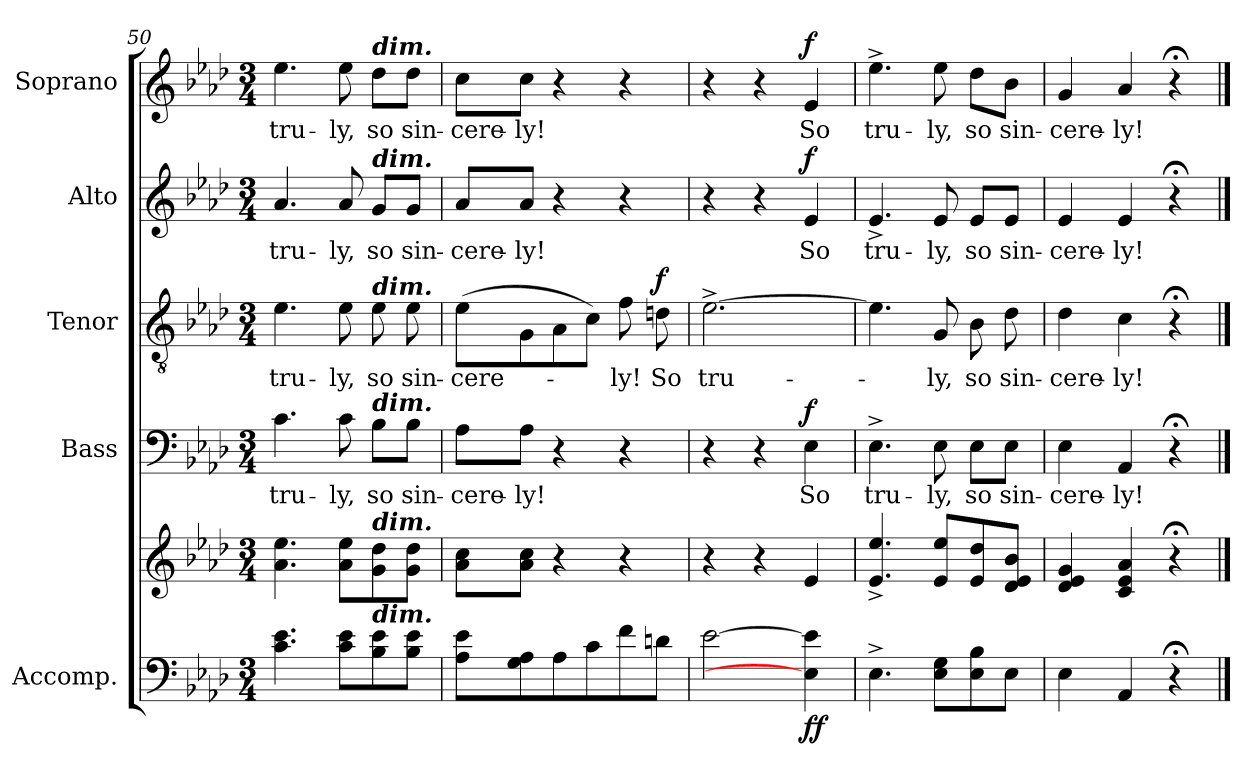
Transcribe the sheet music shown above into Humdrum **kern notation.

**kern	**kern	**dynam	**kern	**text	**dynam	**kern	**text	**dynam	**kern	**text	**dynam	**kern	**text	**dynam
*part5	*part5	*part5	*part4	*part4	*part4	*part3	*part3	*part3	*part2	*part2	*part2	*part1	*part1	*part1
*staff6	*staff5	*staff5/6	*staff4	*staff4	*staff4	*staff3	*staff3	*staff3	*staff2	*staff2	*staff2	*staff1	*staff1	*staff1
*I"Accomp.	*	*	*I"Bass	*	*	*I"Tenor	*	*	*I"Alto	*	*	*I"Soprano	*	*
*	*	*	*I'B	*	*	*I'T	*	*	*I'A	*	*	*I'S	*	*
!!LO:LB:g=z
*clefF4	*clefG2	*	*clefF4	*	*	*clefGv2	*	*	*clefG2	*	*	*clefG2	*	*
*k[b-e-a-d-]	*k[b-e-a-d-]	*	*k[b-e-a-d-]	*	*	*k[b-e-a-d-]	*	*	*k[b-e-a-d-]	*	*	*k[b-e-a-d-]	*	*
*A-:	*A-:	*	*A-:	*	*	*A-:	*	*	*A-:	*	*	*A-:	*	*
*M3/4	*M3/4	*	*M3/4	*	*	*M3/4	*	*	*M3/4	*	*	*M3/4	*	*
=50	=50	=50	=50	=50	=50	=50	=50	=50	=50	=50	=50	=50	=50	=50
!	!	!	!	!LO:LY:b	!	!	!LO:LY:b	!	!	!LO:LY:b	!	!	!LO:LY:b	!
4.c 4.e-	4.a- 4.ee-	.	4.c	tru-	.	4.e-	tru-	.	4.a-	tru-	.	4.ee-	tru-	.
!	!	!	!	!LO:LY:b	!	!	!LO:LY:b	!	!	!LO:LY:b	!	!	!LO:LY:b	!
8c 8e-L	8a- 8ee-L	.	8c	-ly,	.	8e-	-ly,	.	8a-	-ly,	.	8ee-	-ly,	.
!	!	!	!	!	!	!	!	!	!	!	!	!LO:TX:a:Bi:t=dim.	!	!
!	!	!	!	!	!	!	!	!	!LO:TX:a:Bi:t=dim.	!	!	!	!	!
!	!	!	!	!	!	!LO:TX:a:Bi:t=dim.	!	!	!	!	!	!	!	!
!	!	!	!LO:TX:a:Bi:t=dim.	!	!	!	!	!	!	!	!	!	!	!
!	!LO:TX:a:Bi:t=dim.	!	!	!	!	!	!	!	!	!	!	!	!	!
!LO:TX:a:Bi:t=dim.	!	!	!	!	!	!	!	!	!	!	!	!	!	!
!	!	!	!	!LO:LY:b	!	!	!LO:LY:b	!	!	!LO:LY:b	!	!	!LO:LY:b	!
8B- 8e-	8g 8dd-	.	8B-\L	so	.	8e-	so	.	8g/L	so	.	8dd-\L	so	.
!	!	!	!	!LO:LY:b	!	!	!LO:LY:b	!	!	!LO:LY:b	!	!	!LO:LY:b	!
8B- 8e-J	8g 8dd-J	.	8B-\J	sin-	.	8e-	sin-	.	8g/J	sin-	.	8dd-\J	sin-	.
=51	=51	=51	=51	=51	=51	=51	=51	=51	=51	=51	=51	=51	=51	=51
!	!	!	!	!LO:LY:b	!	!	!LO:LY:b	!	!	!LO:LY:b	!	!	!LO:LY:b	!
8A- 8e-L	8a- 8ccL	.	8A-\L	-cere-	.	(>8e-L	-cere-	.	8a-/L	-cere-	.	8cc\L	-cere-	.
!	!	!	!	!LO:LY:b	!	!	!	!	!	!LO:LY:b	!	!	!LO:LY:b	!
8G 8A-	8a- 8ccJ	.	8A-\J	-ly!	.	8G	.	.	8a-/J	-ly!	.	8cc\J	-ly!	.
8A-	4r	.	4r	.	.	8A-	.	.	4r	.	.	4r	.	.
8c	.	.	.	.	.	8cJ)	.	.	.	.	.	.	.	.
!	!	!	!	!	!	!	!LO:LY:b	!	!	!	!	!	!	!
8f	4r	.	4r	.	.	8f	ly!	.	4r	.	.	4r	.	.
!	!	!	!	!	!	!	!LO:LY:b	!LO:DY:b	!	!	!	!	!	!
8dnJ	.	.	.	.	.	8dn	So	f	.	.	.	.	.	.
=52	=52	=52	=52	=52	=52	=52	=52	=52	=52	=52	=52	=52	=52	=52
!	!	!	!	!	!	!	!LO:LY:b	!	!	!	!	!	!	!
[2e-	4r	.	4r	.	.	[2.e-^	tru-	.	4r	.	.	4r	.	.
.	4r	.	4r	.	.	.	.	.	4r	.	.	4r	.	.
!	!	!LO:DY:b=2	!	!LO:LY:b	!	!	!	!	!	!LO:LY:b	!	!	!LO:LY:b	!
!	!	!LO:DY:n=1:b	!	!	!LO:DY:b	!	!	!	!	!	!LO:DY:b	!	!	!LO:DY:b
4E-] 4e-]	4e-	f f	4E-	So	f	.	.	.	4e-	So	f	4e-	So	f
=53	=53	=53	=53	=53	=53	=53	=53	=53	=53	=53	=53	=53	=53	=53
!	!	!	!	!LO:LY:b	!	!	!	!	!	!LO:LY:b	!	!	!LO:LY:b	!
4.E-^	4.e-^ 4.ee-^	.	4.E-^	tru-	.	4.e-]	.	.	4.e-^	tru-	.	4.ee-^	tru-	.
!	!	!	!	!LO:LY:b	!	!	!LO:LY:b	!	!	!LO:LY:b	!	!	!LO:LY:b	!
8E- 8GL	8e- 8ee-L	.	8E-	-ly,	.	8G	ly,	.	8e-	-ly,	.	8ee-	-ly,	.
!	!	!	!	!LO:LY:b	!	!	!LO:LY:b	!	!	!LO:LY:b	!	!	!LO:LY:b	!
8E- 8B-	8e- 8dd-	.	8E-\L	so	.	8B-	so	.	8e-/L	so	.	8dd-\L	so	.
!	!	!	!	!LO:LY:b	!	!	!LO:LY:b	!	!	!LO:LY:b	!	!	!LO:LY:b	!
8E-J	8d-/ 8e-/ 8b-/J	.	8E-\J	sin-	.	8d-	sin-	.	8e-/J	sin-	.	8b-\J	sin-	.
=54	=54	=54	=54	=54	=54	=54	=54	=54	=54	=54	=54	=54	=54	=54
!	!	!	!	!LO:LY:b	!	!	!LO:LY:b	!	!	!LO:LY:b	!	!	!LO:LY:b	!
4E-	4d- 4e- 4g	.	4E-	-cere-	.	4d-	-cere-	.	4e-	-cere-	.	4g	-cere-	.
!	!	!	!	!LO:LY:b	!	!	!LO:LY:b	!	!	!LO:LY:b	!	!	!LO:LY:b	!
4AA-	4c 4e- 4a-	.	4AA-	-ly!	.	4c	-ly!	.	4e-	-ly!	.	4a-	-ly!	.
4r;<	4r;<	.	4r;<	.	.	4r;<	.	.	4r;<	.	.	4r;<	.	.
==	==	==	==	==	==	==	==	==	==	==	==	==	==	==
*-	*-	*-	*-	*-	*-	*-	*-	*-	*-	*-	*-	*-	*-	*-
